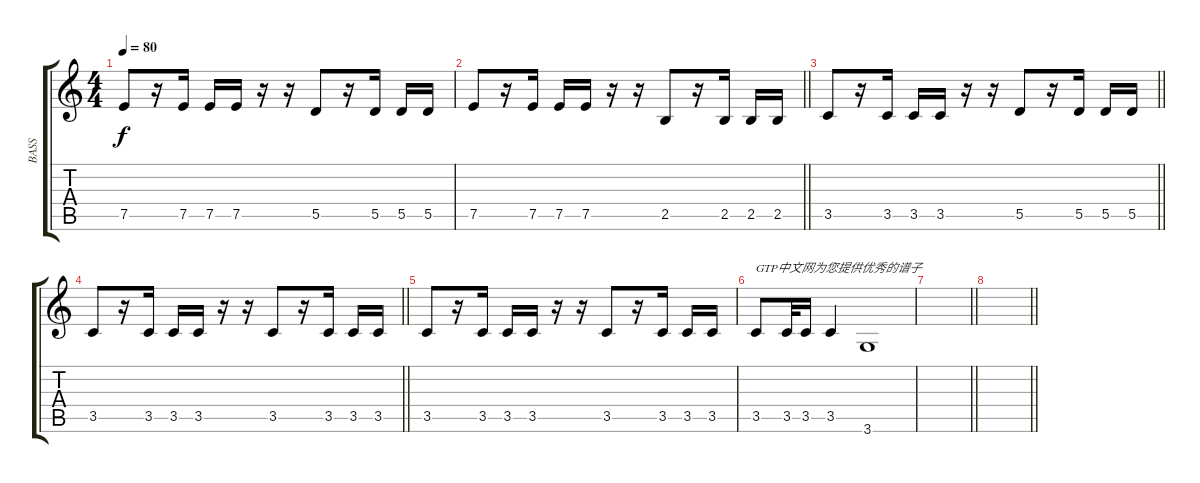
\track ("BASS" "BASS") {instrument electricbassfinger bank 5}
\staff {score tabs}
\tuning (E4 B3 G3 D3 A2 E2) {hide}
\ts (4 4)
\tempo 80
\clef g2
\ks c
7.5.8{dy f} r.16 7.5.16 7.5.16 7.5.16 r.16 r.16 5.5.8 r.16 5.5.16 5.5.16 5.5.16 |
\barLineRight lightlight
7.5.8 r.16 7.5.16 7.5.16 7.5.16 r.16 r.16 2.5.8 r.16 2.5.16 2.5.16 2.5.16 |
\barLineRight lightlight
3.5.8 r.16 3.5.16 3.5.16 3.5.16 r.16 r.16 5.5.8 r.16 5.5.16 5.5.16 5.5.16 |
\barLineRight lightlight
3.5.8 r.16 3.5.16 3.5.16 3.5.16 r.16 r.16 3.5.8 r.16 3.5.16 3.5.16 3.5.16 |
3.5.8 r.16 3.5.16 3.5.16 3.5.16 r.16 r.16 3.5.8 r.16 3.5.16 3.5.16 3.5.16 |
3.5.8{txt "GTP中文网为您提供优秀的谱子"} 3.5.32 3.5.16 3.5.4 3.6.1 |
\barLineRight lightlight
|
\barLineRight lightlight
